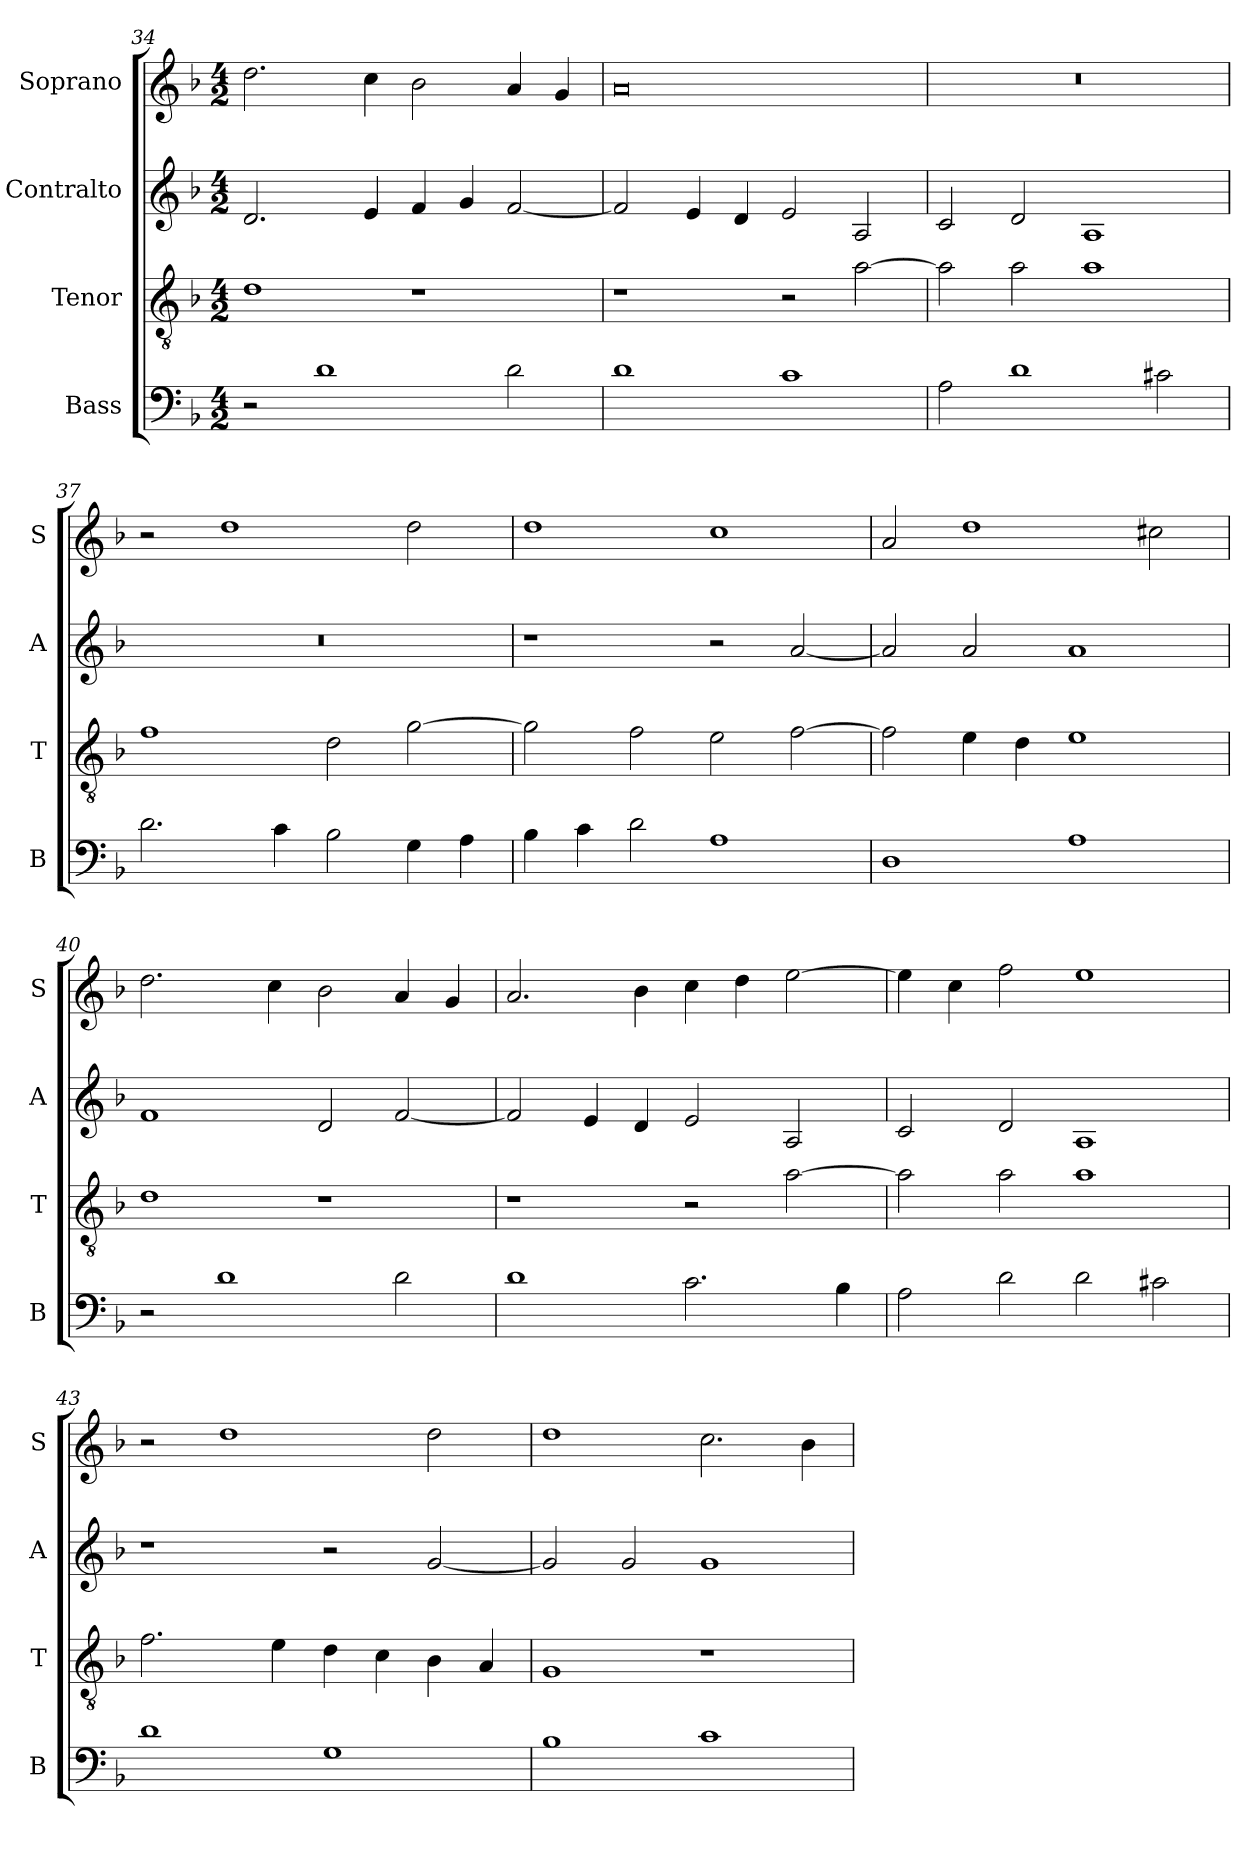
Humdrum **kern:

**kern	**kern	**kern	**kern
*part4	*part3	*part2	*part1
*staff4	*staff3	*staff2	*staff1
*I"Bass	*I"Tenor	*I"Contralto	*I"Soprano
*I'B	*I'T	*I'A	*I'S
*clefF4	*clefGv2	*clefG2	*clefG2
*k[b-]	*k[b-]	*k[b-]	*k[b-]
*D:aeo	*D:aeo	*D:aeo	*D:aeo
*M4/2	*M4/2	*M4/2	*M4/2
=34	=34	=34	=34
2r	1d	2.d	2.dd
1d	.	.	.
.	.	4e	4cc
.	1r	4f	2b-
.	.	4g	.
2d	.	[2f	4a
.	.	.	4g
=35	=35	=35	=35
1d	1r	2f]	0a
.	.	4e	.
.	.	4d	.
1c	2r	2e	.
.	[2a	2A	.
=36	=36	=36	=36
2A	2a]	2c	0r
1d	2a	2d	.
.	1a	1A	.
2c#X	.	.	.
=37	=37	=37	=37
2.d	1f	0r	2r
.	.	.	1dd
4c	.	.	.
2B-	2d	.	.
4G	[2g	.	2dd
4A	.	.	.
=38	=38	=38	=38
4B-	2g]	1r	1dd
4c	.	.	.
2d	2f	.	.
1A	2e	2r	1cc
.	[2f	[2a	.
=39	=39	=39	=39
1D	2f]	2a]	2a
.	4e	2a	1dd
.	4d	.	.
1A	1e	1a	.
.	.	.	2cc#X
=40	=40	=40	=40
2r	1d	1f	2.dd
1d	.	.	.
.	.	.	4cc
.	1r	2d	2b-
2d	.	[2f	4a
.	.	.	4g
=41	=41	=41	=41
1d	1r	2f]	2.a
.	.	4e	.
.	.	4d	4b-
2.c	2r	2e	4cc
.	.	.	4dd
.	[2a	2A	[2ee
4B-	.	.	.
=42	=42	=42	=42
2A	2a]	2c	4ee]
.	.	.	4cc
2d	2a	2d	2ff
2d	1a	1A	1ee
2c#X	.	.	.
=43	=43	=43	=43
1d	2.f	1r	2r
.	.	.	1dd
.	4e	.	.
1G	4d	2r	.
.	4c	.	.
.	4B-	[2g	2dd
.	4A	.	.
=44	=44	=44	=44
1B-	1G	2g]	1dd
.	.	2g	.
1c	1r	1g	2.cc
.	.	.	4b-
=	=	=	=
*-	*-	*-	*-
